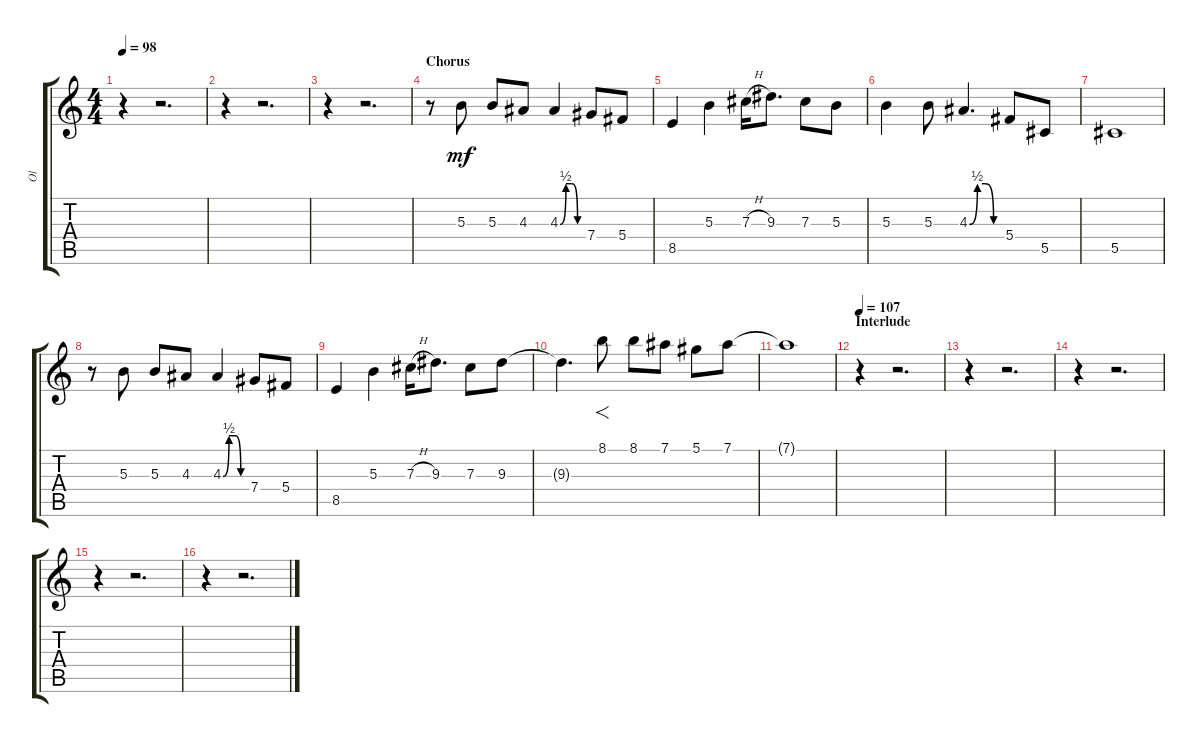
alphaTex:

\track ("Ol" "Ol") {instrument distortionguitar}
\staff {score tabs}
\tuning (Eb4 Bb3 Gb3 Db3 Ab2 Eb2) {hide}
\ts (4 4)
\tempo 98
\clef g2
\ks c
r.4{dy mf} r.2{d} |
r.4 r.2{d} |
r.4 r.2{d} |
\section ("" "Chorus")
r.8 5.3.8 5.3.8 4.3.8 4.3{be (custom 0 0 15 2 30 2 45 0 60 0)}.4 7.4.8 5.4.8 |
8.5.4 5.3.4 7.3{h}.16 9.3.8{d} 7.3.8 5.3.8 |
5.3.4 5.3.8 4.3{be (custom 0 0 15 2 30 2 45 0 60 0)}.4{d} 5.4.8 5.5.8 |
5.5.1 |
r.8 5.3.8 5.3.8 4.3.8 4.3{be (custom 0 0 15 2 30 2 45 0 60 0)}.4 7.4.8 5.4.8 |
8.5.4 5.3.4 7.3{h}.16 9.3.8{d} 7.3.8 9.3.8 |
9.3{t}.4{d} 8.1.8{f} 8.1.8 7.1.8 5.1.8 7.1.8 |
7.1{t}.1 |
\section ("" "Interlude")
\tempo 107
r.4 r.2{d} |
r.4 r.2{d} |
r.4 r.2{d} |
r.4 r.2{d} |
r.4 r.2{d}
